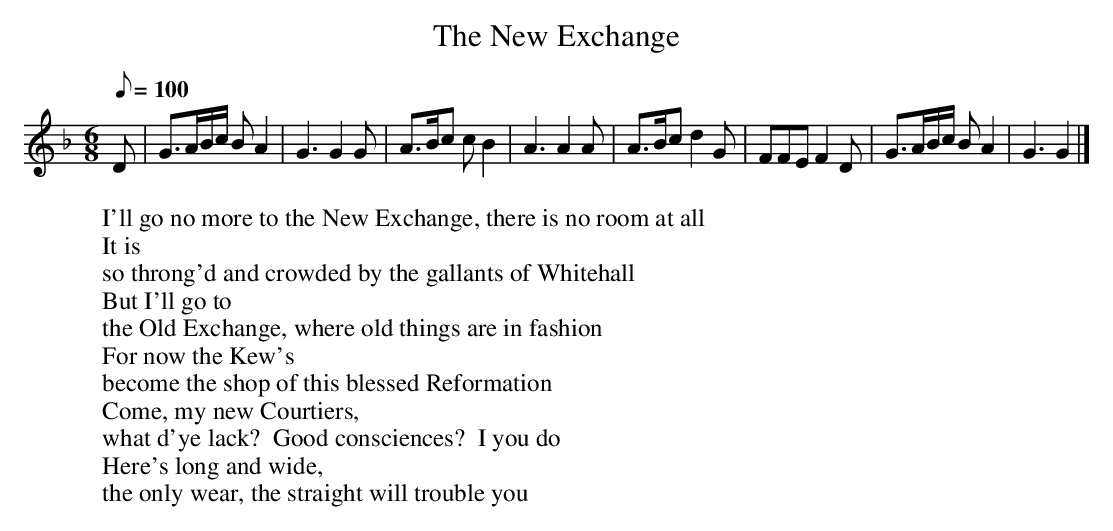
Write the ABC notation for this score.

X:1
T:The New Exchange
M:6/8
L:1/8
Q:100
W:I'll go no more to the New Exchange, there is no room at all
W:It is
W:so throng'd and crowded by the gallants of Whitehall
W:But I'll go to
W:the Old Exchange, where old things are in fashion
W:For now the Kew's
W:become the shop of this blessed Reformation
W:Come, my new Courtiers,
W:what d'ye lack?  Good consciences?  I you do
W:Here's long and wide,
W:the only wear, the straight will trouble you
K:GDor
D|G3/2A/2B/2c/2 BA2|G3 G2G|A>Bc cB2|A3 A2A|A>Bc d2G|FFE F2D|G3/2A/2B/2c/2 BA2|G3 G2|]
